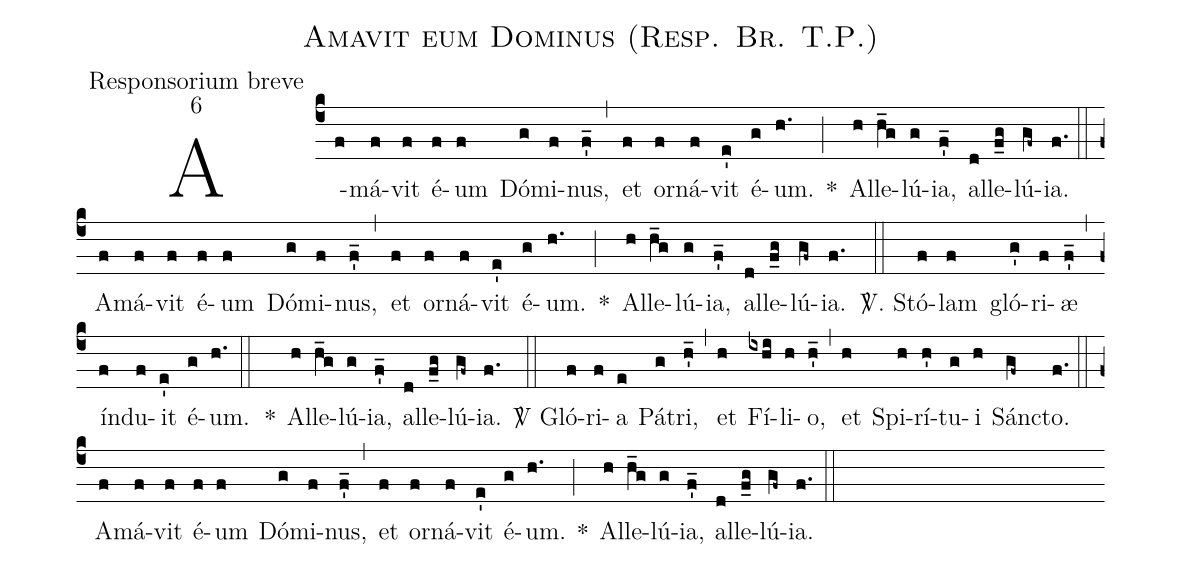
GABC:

name:Amavit eum Dominus (Resp. Br. T.P.);
office-part:Responsorium breve;
mode:6;
%%
(c4) A(f)má(f)vit(f) é(f)um(f) Dó(g)mi(f)nus,(f'_) (,) et(f) or(f)ná(f)vit(e') é(g)um.(h.) *(;) Al(h)le(h_g)lú(g)ia,(f'_) al(d)le(f_g)lú(gf~)ia.(f.) (::)

A(f)má(f)vit(f) é(f)um(f) Dó(g)mi(f)nus,(f'_) (,) et(f) or(f)ná(f)vit(e') é(g)um.(h.) *(;) Al(h)le(h_g)lú(g)ia,(f'_) al(d)le(f_g)lú(gf~)ia.(f.) (::)

<sp>V/</sp>. Stó(f)lam(f) gló(g')ri(f)æ(f'_) (,) ín(f)du(f)it(e') é(g)um.(h.)(::)

*() Al(h)le(h_g)lú(g)ia,(f'_) al(d)le(f_g)lú(gf~)ia.(f.)  (::)

<sp>V/</sp> Gló(f)ri(f)a(e) Pá(g)tri,(h'_) (,) et(h) Fí(ixhi)li(h)o,(h'_) (,) et(h) Spi(h)rí(h')tu(g)i(h) Sán(gf~)cto.(f.) (::)

A(f)má(f)vit(f) é(f)um(f) Dó(g)mi(f)nus,(f'_) (,) et(f) or(f)ná(f)vit(e') é(g)um.(h.) *(;) Al(h)le(h_g)lú(g)ia,(f'_) al(d)le(f_g)lú(gf~)ia.(f.) (::)
